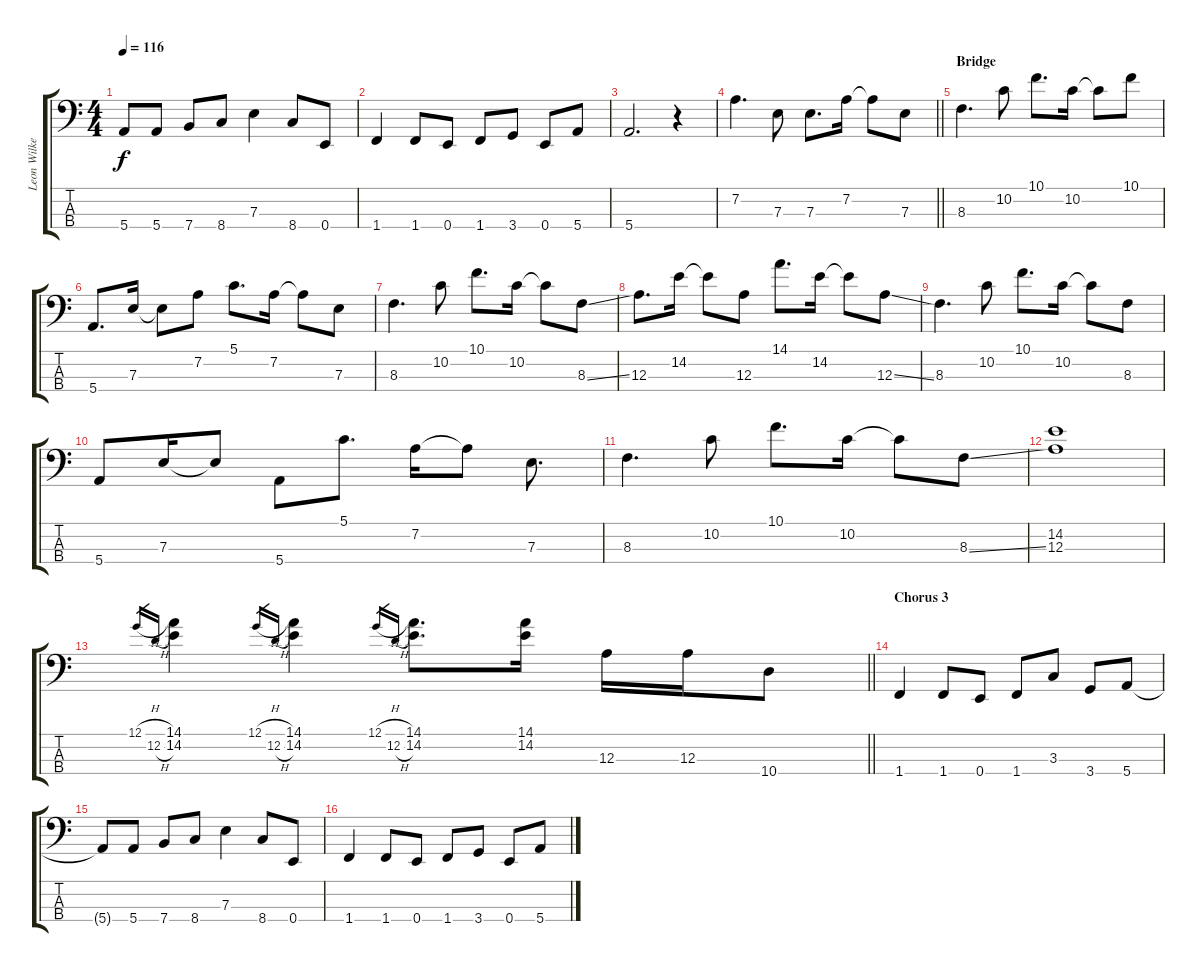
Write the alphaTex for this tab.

\track ("Leon Wilkeson - Bass Guitar" "Leon Wilke") {instrument electricbasspick}
\staff {score tabs}
\tuning (G2 D2 A1 E1) {hide}
\ts (4 4)
\tempo 116
\clef f4
\ks c
5.4{t}.8{dy f} 5.4.8 7.4.8 8.4.8 7.3.4 8.4.8 0.4.8 |
1.4.4 1.4.8 0.4.8 1.4.8 3.4.8 0.4.8 5.4.8 |
5.4.2{d} r.4 |
\barLineRight lightlight
7.2.4{d} 7.3.8 7.3.8{d} 7.2.16 7.2{t}.8 7.3.8 |
\section ("" "Bridge")
8.3.4{d} 10.2.8 10.1.8{d} 10.2.16 10.2{t}.8 10.1.8 |
5.4.8{d} 7.3.16 7.3{t}.8 7.2.8 5.1.8{d} 7.2.16 7.2{t}.8 7.3.8 |
8.3.4{d} 10.2.8 10.1.8{d} 10.2.16 10.2{t}.8 8.3{ss}.8 |
12.3.8{d} 14.2.16 14.2{t}.8 12.3.8 14.1.8{d} 14.2.16 14.2{t}.8 12.3{ss}.8 |
8.3.4{d} 10.2.8 10.1.8{d} 10.2.16 10.2{t}.8 8.3.8 |
5.4.8 7.3.16 7.3{t}.8 5.4.8 5.1.8{d} 7.2.16 7.2{t}.8 7.3.8{d} |
8.3.4{d} 10.2.8 10.1.8{d} 10.2.16 10.2{t}.8 8.3{ss}.8 |
(14.2 12.3).1 |
\barLineRight lightlight
12.1{h}.16{gr} 12.2{h}.16{gr} (14.1 14.2).4 12.1{h}.16{gr} 12.2{h}.16{gr} (14.1 14.2).4 12.1{h}.16{gr} 12.2{h}.16{gr} (14.1 14.2).8{d} (14.1 14.2).16 12.3.16 12.3.16 10.4.8 |
\section ("" "Chorus 3")
1.4.4 1.4.8 0.4.8 1.4.8 3.3.8 3.4.8 5.4.8 |
5.4{t}.8 5.4.8 7.4.8 8.4.8 7.3.4 8.4.8 0.4.8 |
1.4.4 1.4.8 0.4.8 1.4.8 3.4.8 0.4.8 5.4.8
